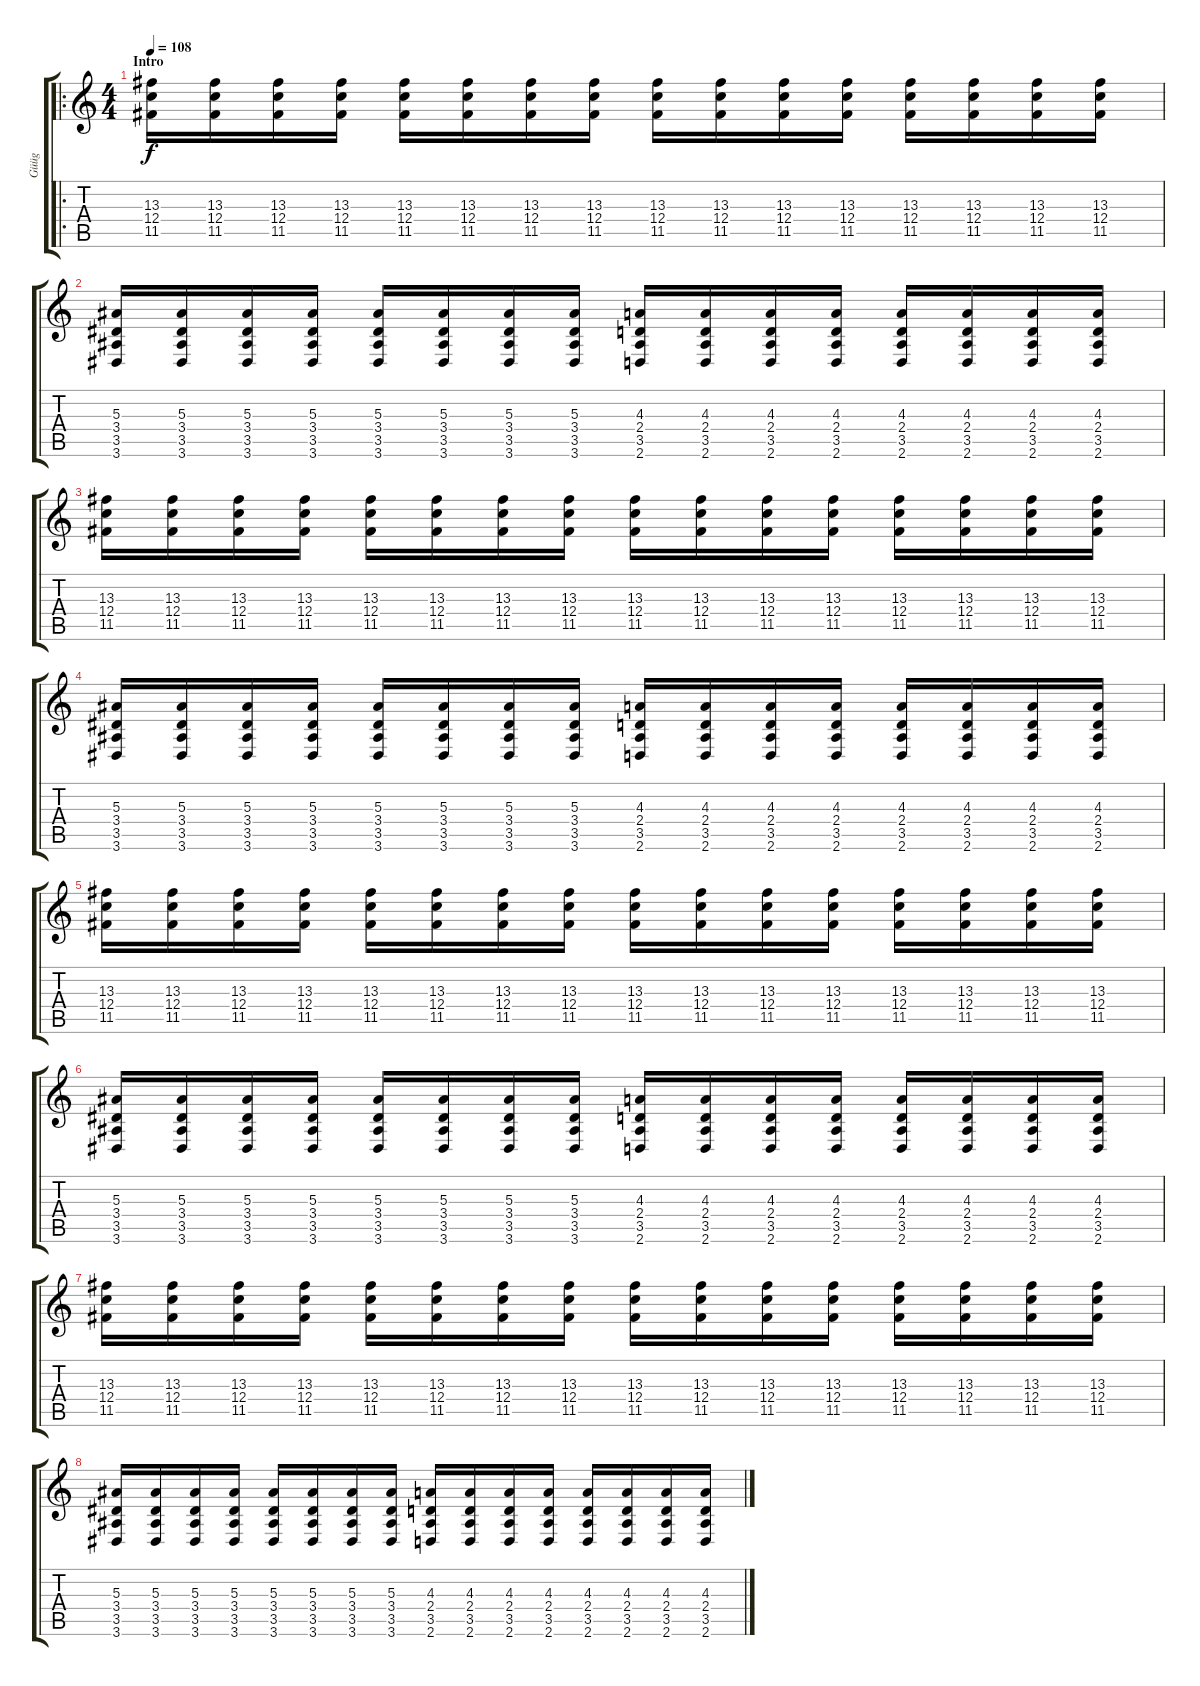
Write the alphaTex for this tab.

\track ("Güüg" "Güüg") {instrument distortionguitar}
\staff {score tabs}
\tuning (D4 A3 F3 C3 G2 C2) {hide}
\ro
\ts (4 4)
\section ("" "Intro")
\tempo 108
\clef g2
\ks c
(13.3 12.4 11.5).16{dy f instrument distortionguitar} (13.3 12.4 11.5).16 (13.3 12.4 11.5).16 (13.3 12.4 11.5).16 (13.3 12.4 11.5).16 (13.3 12.4 11.5).16 (13.3 12.4 11.5).16 (13.3 12.4 11.5).16 (13.3 12.4 11.5).16 (13.3 12.4 11.5).16 (13.3 12.4 11.5).16 (13.3 12.4 11.5).16 (13.3 12.4 11.5).16 (13.3 12.4 11.5).16 (13.3 12.4 11.5).16 (13.3 12.4 11.5).16 |
(5.3 3.4 3.5 3.6).16 (5.3 3.4 3.5 3.6).16 (5.3 3.4 3.5 3.6).16 (5.3 3.4 3.5 3.6).16 (5.3 3.4 3.5 3.6).16 (5.3 3.4 3.5 3.6).16 (5.3 3.4 3.5 3.6).16 (5.3 3.4 3.5 3.6).16 (4.3 2.4 3.5 2.6).16 (4.3 2.4 3.5 2.6).16 (4.3 2.4 3.5 2.6).16 (4.3 2.4 3.5 2.6).16 (4.3 2.4 3.5 2.6).16 (4.3 2.4 3.5 2.6).16 (4.3 2.4 3.5 2.6).16 (4.3 2.4 3.5 2.6).16 |
(13.3 12.4 11.5).16 (13.3 12.4 11.5).16 (13.3 12.4 11.5).16 (13.3 12.4 11.5).16 (13.3 12.4 11.5).16 (13.3 12.4 11.5).16 (13.3 12.4 11.5).16 (13.3 12.4 11.5).16 (13.3 12.4 11.5).16 (13.3 12.4 11.5).16 (13.3 12.4 11.5).16 (13.3 12.4 11.5).16 (13.3 12.4 11.5).16 (13.3 12.4 11.5).16 (13.3 12.4 11.5).16 (13.3 12.4 11.5).16 |
(5.3 3.4 3.5 3.6).16 (5.3 3.4 3.5 3.6).16 (5.3 3.4 3.5 3.6).16 (5.3 3.4 3.5 3.6).16 (5.3 3.4 3.5 3.6).16 (5.3 3.4 3.5 3.6).16 (5.3 3.4 3.5 3.6).16 (5.3 3.4 3.5 3.6).16 (4.3 2.4 3.5 2.6).16 (4.3 2.4 3.5 2.6).16 (4.3 2.4 3.5 2.6).16 (4.3 2.4 3.5 2.6).16 (4.3 2.4 3.5 2.6).16 (4.3 2.4 3.5 2.6).16 (4.3 2.4 3.5 2.6).16 (4.3 2.4 3.5 2.6).16 |
(13.3 12.4 11.5).16 (13.3 12.4 11.5).16 (13.3 12.4 11.5).16 (13.3 12.4 11.5).16 (13.3 12.4 11.5).16 (13.3 12.4 11.5).16 (13.3 12.4 11.5).16 (13.3 12.4 11.5).16 (13.3 12.4 11.5).16 (13.3 12.4 11.5).16 (13.3 12.4 11.5).16 (13.3 12.4 11.5).16 (13.3 12.4 11.5).16 (13.3 12.4 11.5).16 (13.3 12.4 11.5).16 (13.3 12.4 11.5).16 |
(5.3 3.4 3.5 3.6).16 (5.3 3.4 3.5 3.6).16 (5.3 3.4 3.5 3.6).16 (5.3 3.4 3.5 3.6).16 (5.3 3.4 3.5 3.6).16 (5.3 3.4 3.5 3.6).16 (5.3 3.4 3.5 3.6).16 (5.3 3.4 3.5 3.6).16 (4.3 2.4 3.5 2.6).16 (4.3 2.4 3.5 2.6).16 (4.3 2.4 3.5 2.6).16 (4.3 2.4 3.5 2.6).16 (4.3 2.4 3.5 2.6).16 (4.3 2.4 3.5 2.6).16 (4.3 2.4 3.5 2.6).16 (4.3 2.4 3.5 2.6).16 |
(13.3 12.4 11.5).16 (13.3 12.4 11.5).16 (13.3 12.4 11.5).16 (13.3 12.4 11.5).16 (13.3 12.4 11.5).16 (13.3 12.4 11.5).16 (13.3 12.4 11.5).16 (13.3 12.4 11.5).16 (13.3 12.4 11.5).16 (13.3 12.4 11.5).16 (13.3 12.4 11.5).16 (13.3 12.4 11.5).16 (13.3 12.4 11.5).16 (13.3 12.4 11.5).16 (13.3 12.4 11.5).16 (13.3 12.4 11.5).16 |
(5.3 3.4 3.5 3.6).16 (5.3 3.4 3.5 3.6).16 (5.3 3.4 3.5 3.6).16 (5.3 3.4 3.5 3.6).16 (5.3 3.4 3.5 3.6).16 (5.3 3.4 3.5 3.6).16 (5.3 3.4 3.5 3.6).16 (5.3 3.4 3.5 3.6).16 (4.3 2.4 3.5 2.6).16 (4.3 2.4 3.5 2.6).16 (4.3 2.4 3.5 2.6).16 (4.3 2.4 3.5 2.6).16 (4.3 2.4 3.5 2.6).16 (4.3 2.4 3.5 2.6).16 (4.3 2.4 3.5 2.6).16 (4.3 2.4 3.5 2.6).16
